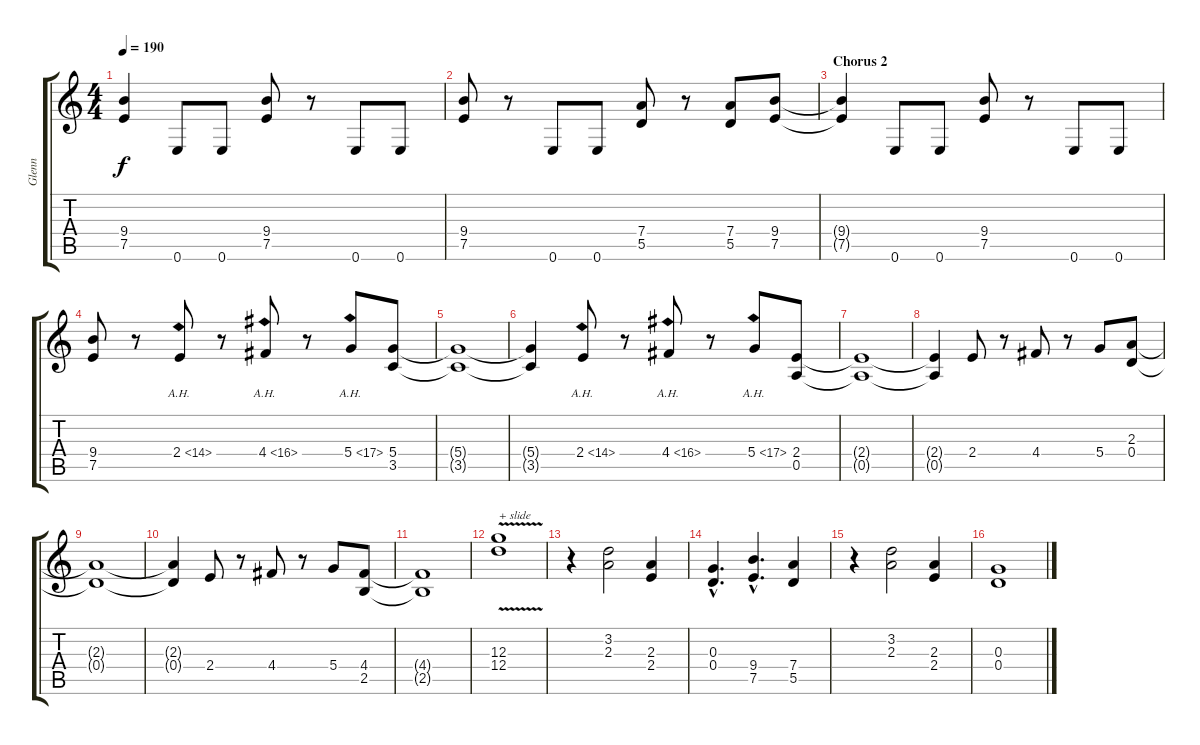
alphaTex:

\track ("Glenn" "Glenn") {instrument distortionguitar}
\staff {score tabs}
\tuning (E4 B3 G3 D3 A2 E2) {hide}
\ts (4 4)
\tempo 190
\clef g2
\ks c
(9.4{t} 7.5{t}).4{dy f} 0.6.8 0.6.8 (9.4 7.5).8 r.8 0.6.8 0.6.8 |
(9.4 7.5).8 r.8 0.6.8 0.6.8 (7.4 5.5).8 r.8 (7.4 5.5).8 (9.4 7.5).8 |
\section ("" "Chorus 2")
(9.4{t} 7.5{t}).4 0.6.8 0.6.8 (9.4 7.5).8 r.8 0.6.8 0.6.8 |
(9.4 7.5).8 r.8 2.4{ah 12}.8 r.8 4.4{ah 12}.8 r.8 5.4{ah 12}.8 (5.4 3.5).8 |
(5.4{t} 3.5{t}).1 |
(5.4{t} 3.5{t}).4 2.4{ah 12}.8 r.8 4.4{ah 12}.8 r.8 5.4{ah 12}.8 (2.4 0.5).8 |
(2.4{t} 0.5{t}).1 |
(2.4{t} 0.5{t}).4 2.4.8 r.8 4.4.8 r.8 5.4.8 (2.3 0.4).8 |
(2.3{t} 0.4{t}).1 |
(2.3{t} 0.4{t}).4 2.4.8 r.8 4.4.8 r.8 5.4.8 (4.4 2.5).8 |
(4.4{t} 2.5{t}).1 |
(12.3{v} 12.4{v}).1{txt "+ slide"} |
r.4 (3.2 2.3).2 (2.3 2.4).4 |
(0.3{hac} 0.4{hac}).4{d} (9.4{hac} 7.5{hac}).4{d} (7.4 5.5).4 |
r.4 (3.2 2.3).2 (2.3 2.4).4 |
(0.3 0.4).1
